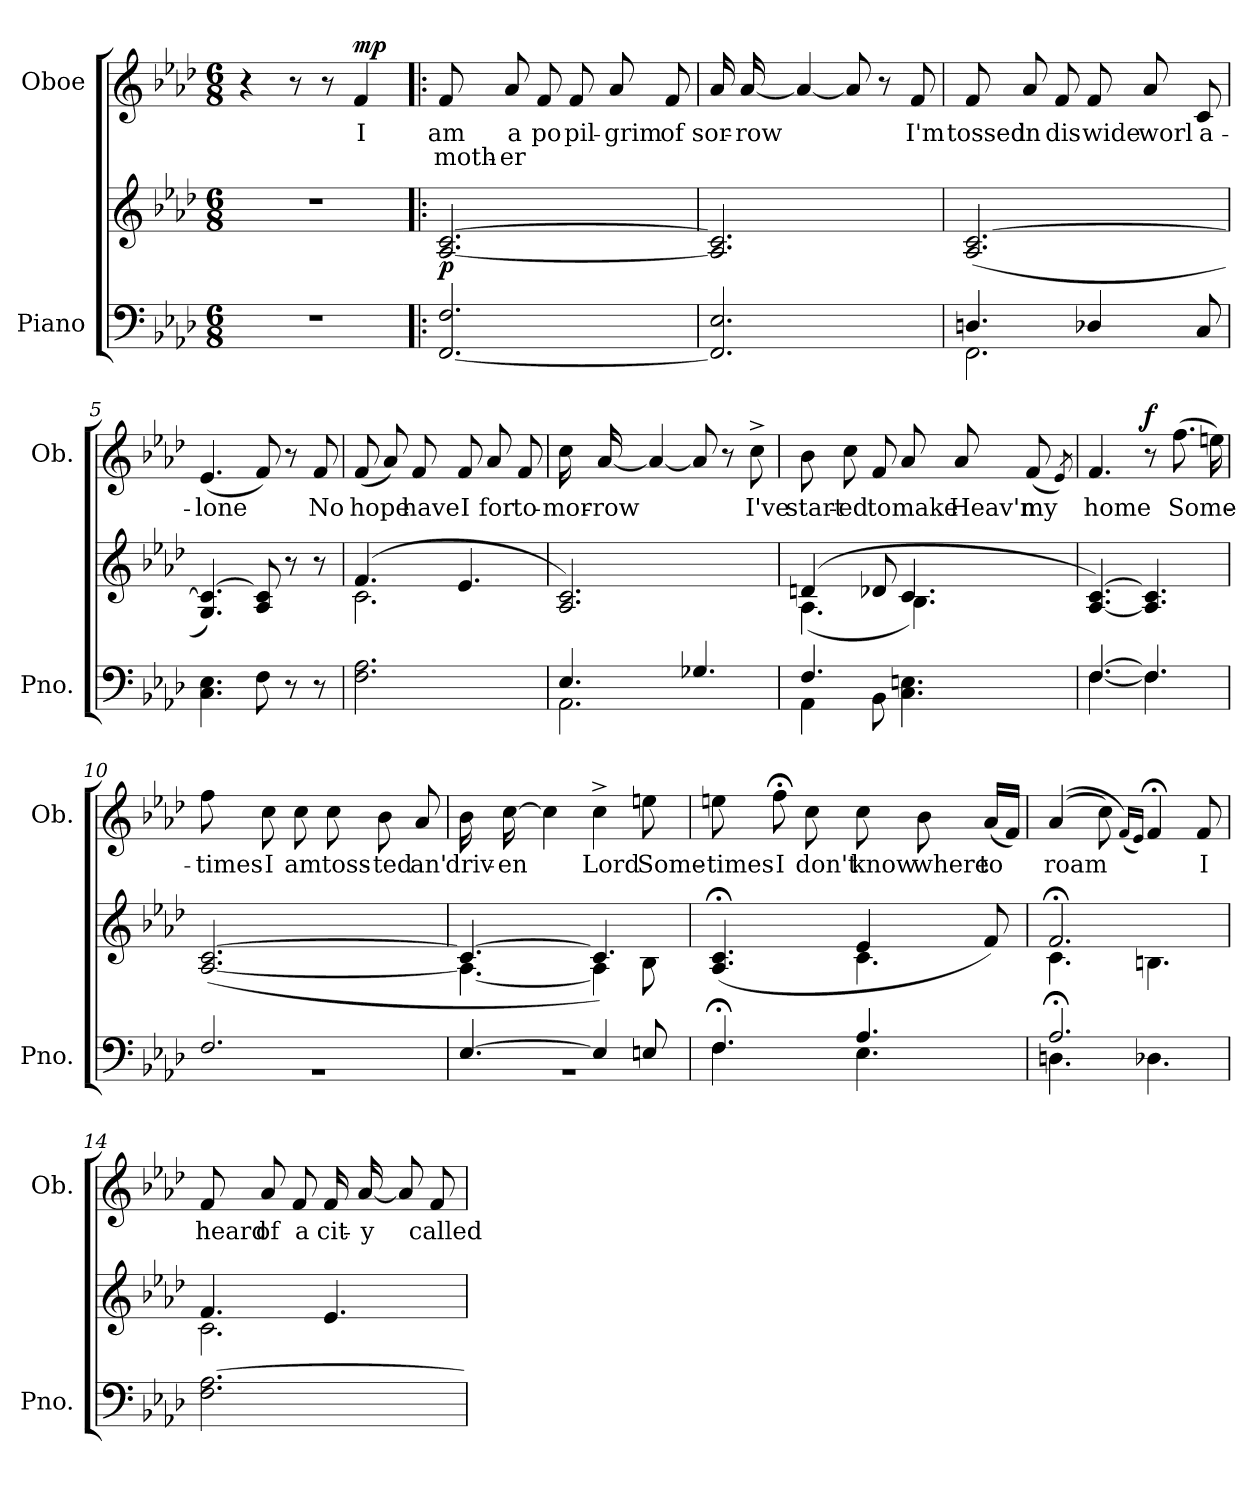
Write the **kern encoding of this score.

**kern	**kern	**dynam	**kern	**text	**text	**dynam
*part2	*part2	*part2	*part1	*part1	*part1	*part1
*staff3	*staff2	*staff2/3	*staff1	*staff1	*staff1	*staff1
*I"Piano	*	*	*I"Oboe	*	*	*
*I'Pno.	*	*	*I'Ob.	*	*	*
*clefF4	*clefG2	*	*clefG2	*	*	*
*k[b-e-a-d-]	*k[b-e-a-d-]	*	*k[b-e-a-d-]	*	*	*
*M6/8	*M6/8	*	*M6/8	*	*	*
=1	=1	=1	=1	=1	=1	=1
2.r	2.r	.	4r	.	.	.
.	.	.	8r	.	.	.
.	.	.	8r	.	.	.
!	!	!	!	!LO:LY:b	!	!LO:DY:b
.	.	.	4f/	I	.	mp
=2!|:	=2!|:	=2!|:	=2!|:	=2!|:	=2!|:	=2!|:
!	!	!LO:DY:b	!	!LO:LY:b	!LO:LY:b	!
[2.FF/ 2.F/	[2.A-/ [2.c/	p	8f/	am	moth-	.
!	!	!	!	!LO:LY:b	!LO:LY:b	!
.	.	.	8a-/	a	-er	.
!	!	!	!	!LO:LY:b	!	!
.	.	.	8f/	po	.	.
!	!	!	!	!LO:LY:b	!	!
.	.	.	8f/	pil-	.	.
!	!	!	!	!LO:LY:b	!	!
.	.	.	8a-/	-grim	.	.
!	!	!	!	!LO:LY:b	!	!
.	.	.	8f/	of	.	.
=3	=3	=3	=3	=3	=3	=3
!	!	!	!	!LO:LY:b	!	!
2.FF/] 2.E-/	2.A-/] 2.c/]	.	16a-/	sor-	.	.
!	!	!	!	!LO:LY:b	!	!
.	.	.	[16a-/	-row	.	.
.	.	.	4a-/_	.	.	.
.	.	.	8a-/]	.	.	.
.	.	.	8r	.	.	.
!	!	!	!	!LO:LY:b	!	!
.	.	.	8f/	I'm	.	.
=4	=4	=4	=4	=4	=4	=4
*^	*	*	*	*	*	*
!	!	!	!	!	!LO:LY:b	!	!
4.Dn/	2.FF\	(2.A-/ [2.c/	.	8f/	tossed	.	.
!	!	!	!	!	!LO:LY:b	!	!
.	.	.	.	8a-/	in	.	.
!	!	!	!	!	!LO:LY:b	!	!
.	.	.	.	8f/	dis	.	.
!	!	!	!	!	!LO:LY:b	!	!
4D-X/	.	.	.	8f/	wide	.	.
!	!	!	!	!	!LO:LY:b	!	!
.	.	.	.	8a-/	worl	.	.
!	!	!	!	!	!LO:LY:b	!	!
8C/	.	.	.	8c/	a-	.	.
*v	*v	*	*	*	*	*	*
!!LO:LB:g=z
=5	=5	=5	=5	=5	=5	=5
!	!	!	!	!LO:LY:b	!	!
4.C\ 4.E-\	4.G/ 4.c/_)	.	(4.e-/	-lone	.	.
8F\	8A-/ 8c/]	.	8f/)	.	.	.
8r	8r	.	8r	.	.	.
!	!	!	!	!LO:LY:b	!	!
8r	8r	.	8f/	No	.	.
=6	=6	=6	=6	=6	=6	=6
*	*^	*	*	*	*	*
!	!	!	!	!	!LO:LY:b	!	!
2.F\ 2.A-\	(4.f/	2.c\	.	(8f/	hope	.	.
.	.	.	.	8a-/)	.	.	.
!	!	!	!	!	!LO:LY:b	!	!
.	.	.	.	8f/	have	.	.
!	!	!	!	!	!LO:LY:b	!	!
.	4.e-/	.	.	8f/	I	.	.
!	!	!	!	!	!LO:LY:b	!	!
.	.	.	.	8a-/	for	.	.
!	!	!	!	!	!LO:LY:b	!	!
.	.	.	.	8f/	to-	.	.
*	*v	*v	*	*	*	*	*
=7	=7	=7	=7	=7	=7	=7
*^	*	*	*	*	*	*
!	!	!	!	!	!LO:LY:b	!	!
4.E-/	2.AA-\	2.A-/ 2.c/)	.	16cc\	-mor-	.	.
!	!	!	!	!	!LO:LY:b	!	!
.	.	.	.	[16a-/	-row	.	.
.	.	.	.	4a-/_	.	.	.
4.G-X/	.	.	.	8a-/]	.	.	.
.	.	.	.	8r	.	.	.
!	!	!	!	!	!LO:LY:b	!	!
.	.	.	.	8cc^\	I've	.	.
=8	=8	=8	=8	=8	=8	=8	=8
*	*	*^	*	*	*	*	*
!	!	!	!	!	!	!LO:LY:b	!	!
4.F/	4AA-\	(4dn/	(4.A-\	.	8b-\	start-	.	.
!	!	!	!	!	!	!LO:LY:b	!	!
.	.	.	.	.	8cc\	-ed	.	.
!	!	!	!	!	!	!LO:LY:b	!	!
.	8BB-\	8d-X/	.	.	8f/	to	.	.
!	!	!	!	!	!	!LO:LY:b	!	!
4.C\ 4.En\	4.ryy	4.c/	4.B-\)	.	8a-/	make	.	.
!	!	!	!	!	!	!LO:LY:b	!	!
.	.	.	.	.	8a-/	Heav'n	.	.
!	!	!	!	!	!	!LO:LY:b	!	!
.	.	.	.	.	(8f/	my	.	.
*	*	*v	*v	*	*	*	*	*
.	.	.	.	8qe-/)	.	.	.
!!LO:LB:g=z
=9	=9	=9	=9	=9	=9	=9	=9
!	!	!	!	!	!LO:LY:b	!	!
[4.F/	[4.F\	[4.A-/ [4.c/)	.	4.f/	home	.	.
!	!	!	!	!	!	!	!LO:DY:b
4.F/]	4.F\]	4.A-/] 4.c/]	.	8r	.	.	f
!	!	!	!	!	!LO:LY:b	!	!
.	.	.	.	(8.ff\	Some-	.	.
.	.	.	.	16een\)	.	.	.
=10	=10	=10	=10	=10	=10	=10	=10
!	!	!	!	!	!LO:LY:b	!	!
2.F/	2.r	([2.A-/ [2.c/	.	8ff\	-times	.	.
!	!	!	!	!	!LO:LY:b	!	!
.	.	.	.	8cc\	I	.	.
!	!	!	!	!	!LO:LY:b	!	!
.	.	.	.	8cc\	am	.	.
!	!	!	!	!	!LO:LY:b	!	!
.	.	.	.	8cc\	toss-	.	.
!	!	!	!	!	!LO:LY:b	!	!
.	.	.	.	8b-\	-ted	.	.
!	!	!	!	!	!LO:LY:b	!	!
.	.	.	.	8a-/	an'	.	.
=11	=11	=11	=11	=11	=11	=11	=11
*	*	*^	*	*	*	*	*
!	!	!	!	!	!	!LO:LY:b	!	!
[4.E-/	2.r	4.c/_	4.A-\_	.	16b-\	driv-	.	.
!	!	!	!	!	!	!LO:LY:b	!	!
.	.	.	.	.	[16cc\	-en	.	.
.	.	.	.	.	4cc\]	.	.	.
!	!	!	!	!	!	!LO:LY:b	!	!
4E-/]	.	4.c/])	4A-\]	.	4cc^\	Lord	.	.
!	!	!	!	!	!	!LO:LY:b	!	!
8En/	.	.	8B-\	.	8een\	Some-	.	.
=12	=12	=12	=12	=12	=12	=12	=12	=12
!	!	!	!	!	!	!LO:LY:b	!	!
4.F;</	4.F\	(4.A-/;< 4.c/;<	4.ryy	.	8een\	-times	.	.
!	!	!	!	!	!	!LO:LY:b	!	!
.	.	.	.	.	8ff;<\	I	.	.
!	!	!	!	!	!	!LO:LY:b	!	!
.	.	.	.	.	8cc\	don't	.	.
!	!	!	!	!	!	!LO:LY:b	!	!
4.A-/	4.E-\	4e-/	4.c\	.	8cc\	know	.	.
!	!	!	!	!	!	!LO:LY:b	!	!
.	.	.	.	.	8b-\	where	.	.
!	!	!	!	!	!	!LO:LY:b	!	!
.	.	8f/)	.	.	(16a-/LL	to	.	.
.	.	.	.	.	16f/JJ)	.	.	.
!!LO:PB:g=z
=13	=13	=13	=13	=13	=13	=13	=13	=13
!	!	!	!	!	!	!LO:LY:b	!	!
2.A-;</	4.Dn\	2.f;</	4.c\	.	((4a-/	roam	.	.
.	.	.	.	.	8cc\)	.	.	.
.	.	.	.	.	(16qf/LL)	.	.	.
.	.	.	.	.	16qe-/JJ)	.	.	.
.	4.D-X\	.	4.Bn\	.	4f;</	.	.	.
!	!	!	!	!	!	!LO:LY:b	!	!
.	.	.	.	.	8f/	I	.	.
*v	*v	*	*	*	*	*	*	*
=14	=14	=14	=14	=14	=14	=14	=14
!	!	!	!	!	!LO:LY:b	!	!
2.F\ [2.A-\	4.f/	2.c\	.	8f/	heard	.	.
!	!	!	!	!	!LO:LY:b	!	!
.	.	.	.	8a-/	of	.	.
!	!	!	!	!	!LO:LY:b	!	!
.	.	.	.	8f/	a	.	.
!	!	!	!	!	!LO:LY:b	!	!
.	4.e-/	.	.	16f/	cit-	.	.
!	!	!	!	!	!LO:LY:b	!	!
.	.	.	.	[16a-/	-y	.	.
.	.	.	.	8a-/]	.	.	.
!	!	!	!	!	!LO:LY:b	!	!
.	.	.	.	8f/	called	.	.
*	*v	*v	*	*	*	*	*
=	=	=	=	=	=	=
*-	*-	*-	*-	*-	*-	*-
